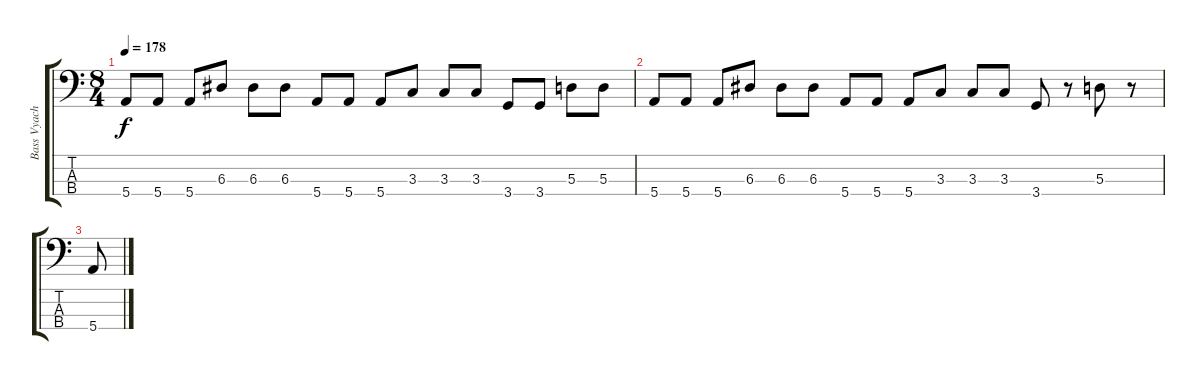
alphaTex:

\track ("Bass Vyacheslav Semykin" "Bass Vyach") {instrument slapbass1}
\staff {score tabs}
\tuning (G2 D2 A1 E1) {hide}
\ts (8 4)
\tempo 178
\clef f4
\ks c
5.4.8{dy f} 5.4.8 5.4.8 6.3.8 6.3.8 6.3.8 5.4.8 5.4.8 5.4.8 3.3.8 3.3.8 3.3.8 3.4.8 3.4.8 5.3.8 5.3.8 |
5.4.8 5.4.8 5.4.8 6.3.8 6.3.8 6.3.8 5.4.8 5.4.8 5.4.8 3.3.8 3.3.8 3.3.8 3.4.8 r.8 5.3.8 r.8 |
5.4.8
